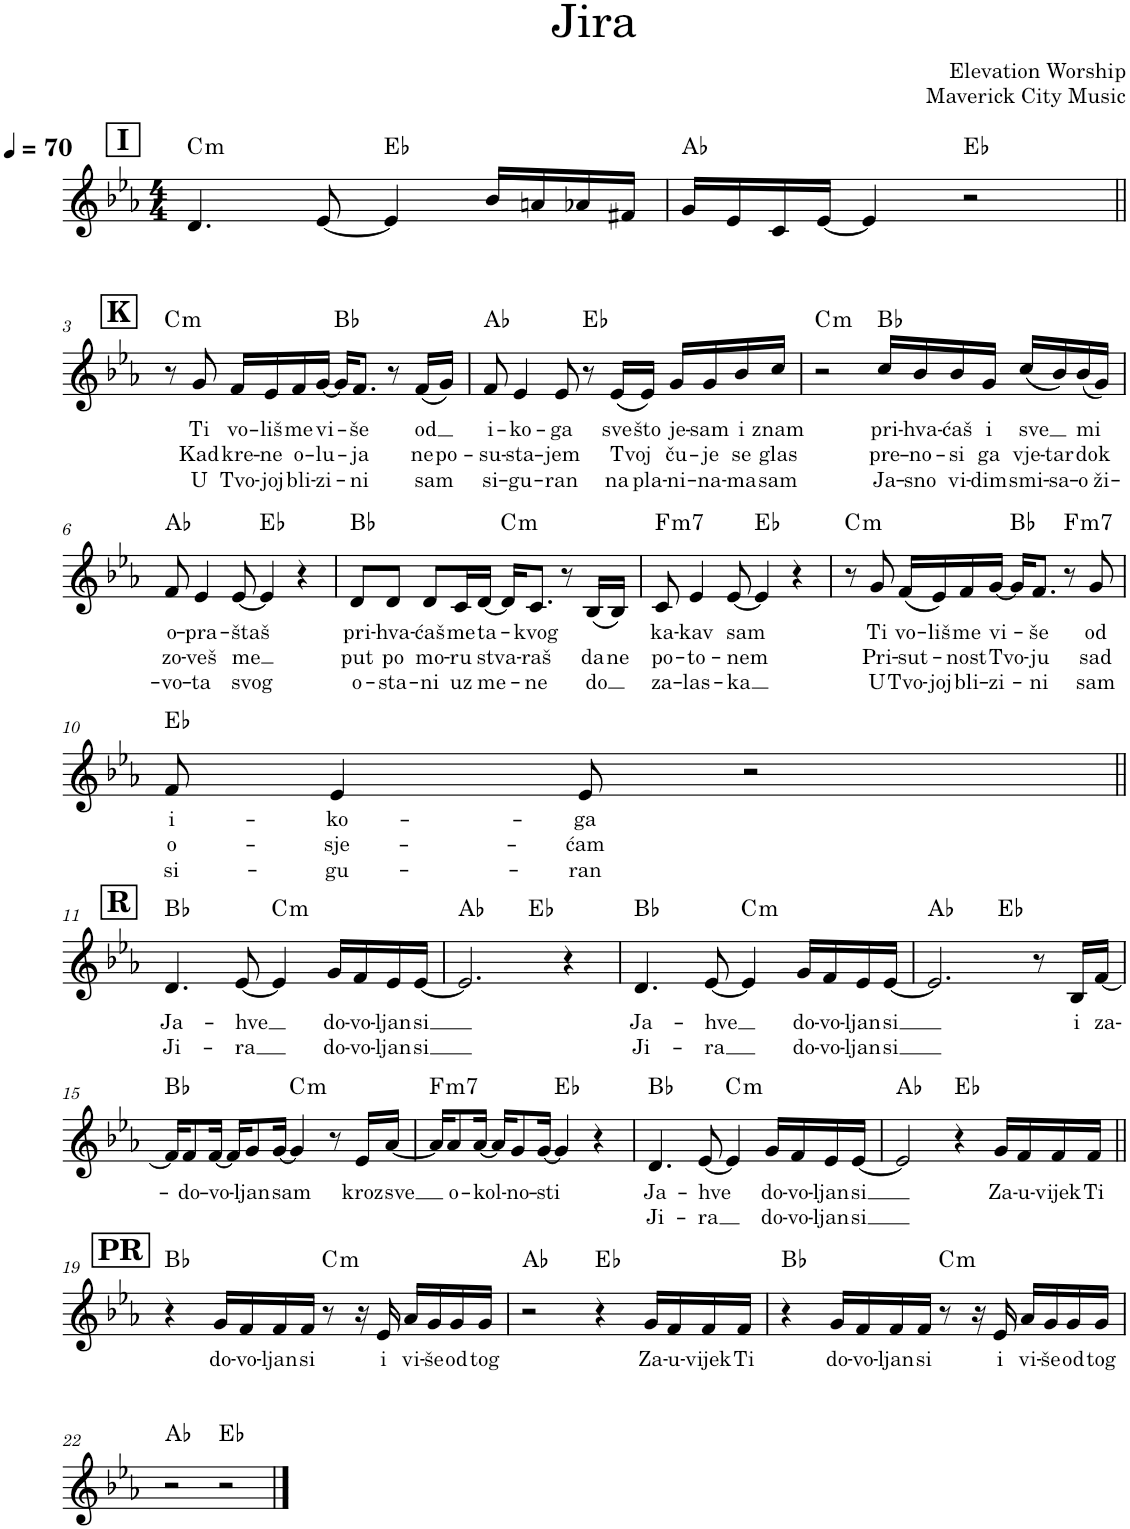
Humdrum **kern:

**kern	**text	**text	**text	**harte
*part1	*part1	*part1	*part1	*part1
*staff1	*staff1	*staff1	*staff1	*
*I"Piano, melodija	*	*	*	*
*I'Pno.	*	*	*	*
*clefG2	*	*	*	*
*k[b-e-a-]	*	*	*	*
*M4/4	*	*	*	*
*MM70	*	*	*	*
!!LO:REH:place=s1:a:B:cj:fs=14:t=I
=1	=1	=1	=1	=1
!	!	!	!	!LO:H:kt=m
4.d/	.	.	.	C:min
[8e-/	.	.	.	.
4e-/]	.	.	.	Eb:maj
16b-/LL	.	.	.	.
16an/	.	.	.	.
16a-X/	.	.	.	.
16f#X/JJ	.	.	.	.
=2	=2	=2	=2	=2
16g/LL	.	.	.	Ab:maj
16e-/	.	.	.	.
16c/	.	.	.	.
[16e-/JJ	.	.	.	.
4e-/]	.	.	.	.
2r	.	.	.	Eb:maj
!!LO:LB:g=z
!!LO:REH:place=s1:a:B:cj:fs=14:t=K
=3||	=3||	=3||	=3||	=3||
!	!	!	!	!LO:H:kt=m
8r	.	.	.	C:min
!	!LO:LY:b	!LO:LY:b	!LO:LY:b	!
8g/	Ti	Kad	U	.
!	!LO:LY:b	!LO:LY:b	!LO:LY:b	!
16f/LL	vo-	kre-	Tvo-	.
!	!LO:LY:b	!LO:LY:b	!LO:LY:b	!
16e-/	-liš	-ne	-joj	.
!	!LO:LY:b	!LO:LY:b	!LO:LY:b	!
16f/	me	o-	bli-	.
!	!LO:LY:b	!LO:LY:b	!LO:LY:b	!
[16g/JJ	vi-	-lu-	-zi-	.
16g/KL]	.	.	.	Bb:maj
!	!LO:LY:b	!LO:LY:b	!LO:LY:b	!
8.f/J	-še	-ja	-ni	.
8r	.	.	.	.
!	!LO:LY:b	!LO:LY:b	!LO:LY:b	!
(16f/LL	od	ne	sam	.
!	!	!LO:LY:b	!	!
16g/JJ)	.	po-	.	.
=4	=4	=4	=4	=4
!	!LO:LY:b	!LO:LY:b	!LO:LY:b	!
8f/	i-	-su-	si-	Ab:maj
!	!LO:LY:b	!LO:LY:b	!LO:LY:b	!
4e-/	-ko-	-sta-	-gu-	.
!	!LO:LY:b	!LO:LY:b	!LO:LY:b	!
8e-/	-ga	-jem	-ran	.
8r	.	.	.	Eb:maj
!	!LO:LY:b	!LO:LY:b	!LO:LY:b	!
(16e-/LL	sve	Tvoj	na	.
!	!LO:LY:b	!	!LO:LY:b	!
16e-/JJ)	što	.	pla-	.
!	!LO:LY:b	!LO:LY:b	!LO:LY:b	!
16g/LL	je-	ču-	-ni-	.
!	!LO:LY:b	!LO:LY:b	!LO:LY:b	!
16g/	-sam	-je	-na-	.
!	!LO:LY:b	!LO:LY:b	!LO:LY:b	!
16b-/	i	se	-ma	.
!	!LO:LY:b	!LO:LY:b	!LO:LY:b	!
16cc/JJ	znam	glas	sam	.
=5	=5	=5	=5	=5
!	!	!	!	!LO:H:kt=m
2r	.	.	.	C:min
!	!LO:LY:b	!LO:LY:b	!LO:LY:b	!
16cc/LL	pri-	pre-	Ja-	Bb:maj
!	!LO:LY:b	!LO:LY:b	!LO:LY:b	!
16b-/	-hva-	-no-	-sno	.
!	!LO:LY:b	!LO:LY:b	!LO:LY:b	!
16b-/	-ćaš	-si	vi-	.
!	!LO:LY:b	!LO:LY:b	!LO:LY:b	!
16g/JJ	i	ga	-dim	.
!	!LO:LY:b	!LO:LY:b	!LO:LY:b	!
(16cc/LL	sve	vje-	smi-	.
!	!	!LO:LY:b	!LO:LY:b	!
16b-/)	.	-tar	-sa-	.
!	!LO:LY:b	!LO:LY:b	!LO:LY:b	!
(16b-/	mi	dok	-o	.
!	!	!	!LO:LY:b	!
16g/JJ)	.	.	ži-	.
!!LO:LB:g=z
=6	=6	=6	=6	=6
!	!LO:LY:b	!LO:LY:b	!LO:LY:b	!
8f/	o-	zo-	-vo-	Ab:maj
!	!LO:LY:b	!LO:LY:b	!LO:LY:b	!
4e-/	-pra-	-veš	-ta	.
!	!LO:LY:b	!LO:LY:b	!LO:LY:b	!
[8e-/	-štaš	me	svog	.
4e-/]	.	.	.	Eb:maj
4r	.	.	.	.
=7	=7	=7	=7	=7
!	!LO:LY:b	!LO:LY:b	!LO:LY:b	!
8d/L	pri-	put	o-	Bb:maj
!	!LO:LY:b	!LO:LY:b	!LO:LY:b	!
8d/J	-hva-	po	-sta-	.
!	!LO:LY:b	!LO:LY:b	!LO:LY:b	!
8d/L	-ćaš	mo-	-ni	.
!	!LO:LY:b	!LO:LY:b	!LO:LY:b	!
16c/L	me	-ru	uz	.
!	!LO:LY:b	!LO:LY:b	!LO:LY:b	!
[16d/JJ	ta-	stva-	me-	.
!	!	!	!	!LO:H:kt=m
16d/KL]	.	.	.	C:min
!	!LO:LY:b	!LO:LY:b	!LO:LY:b	!
8.c/J	-kvog	-raš	-ne	.
8r	.	.	.	.
!	!	!LO:LY:b	!LO:LY:b	!
(16B-/LL	.	da	do	.
!	!	!LO:LY:b	!	!
16B-/JJ)	.	ne	.	.
=8	=8	=8	=8	=8
!	!LO:LY:b	!LO:LY:b	!LO:LY:b	!LO:H:kt=m7
8c/	ka-	po-	za-	F:min7
!	!LO:LY:b	!LO:LY:b	!LO:LY:b	!
4e-/	-kav	-to-	-las-	.
!	!LO:LY:b	!LO:LY:b	!LO:LY:b	!
[8e-/	sam	-nem	-ka	.
4e-/]	.	.	.	Eb:maj
4r	.	.	.	.
=9	=9	=9	=9	=9
!	!	!	!	!LO:H:kt=m
8r	.	.	.	C:min
!	!LO:LY:b	!LO:LY:b	!LO:LY:b	!
8g/	Ti	Pri-	U	.
!	!LO:LY:b	!LO:LY:b	!LO:LY:b	!
(16f/LL	vo-	-sut-	Tvo-	.
!	!LO:LY:b	!	!LO:LY:b	!
16e-/)	-liš	.	-joj	.
!	!LO:LY:b	!LO:LY:b	!LO:LY:b	!
16f/	me	-nost	bli-	.
!	!LO:LY:b	!LO:LY:b	!LO:LY:b	!
[16g/JJ	vi-	Tvo-	-zi-	.
16g/KL]	.	.	.	Bb:maj
!	!LO:LY:b	!LO:LY:b	!LO:LY:b	!
8.f/J	-še	-ju	-ni	.
!	!	!	!	!LO:H:kt=m7
8r	.	.	.	F:min7
!	!LO:LY:b	!LO:LY:b	!LO:LY:b	!
8g/	od	sad	sam	.
!!LO:LB:g=z
=10	=10	=10	=10	=10
!	!LO:LY:b	!LO:LY:b	!LO:LY:b	!
8f/	i-	o-	si-	Eb:maj
!	!LO:LY:b	!LO:LY:b	!LO:LY:b	!
4e-/	-ko-	-sje-	-gu-	.
!	!LO:LY:b	!LO:LY:b	!LO:LY:b	!
8e-/	-ga	-ćam	-ran	.
2r	.	.	.	.
!!LO:LB:g=z
!!LO:REH:place=s1:a:B:cj:fs=14:t=R
=11||	=11||	=11||	=11||	=11||
!	!LO:LY:b	!LO:LY:b	!	!
4.d/	Ja-	Ji-	.	Bb:maj
!	!LO:LY:b	!LO:LY:b	!	!
[8e-/	-hve	-ra	.	.
!	!	!	!	!LO:H:kt=m
4e-/]	.	.	.	C:min
!	!LO:LY:b	!LO:LY:b	!	!
16g/LL	do-	do-	.	.
!	!LO:LY:b	!LO:LY:b	!	!
16f/	-vo-	-vo-	.	.
!	!LO:LY:b	!LO:LY:b	!	!
16e-/	-ljan	-ljan	.	.
!	!LO:LY:b	!LO:LY:b	!	!
[16e-/JJ	si	si	.	.
=12	=12	=12	=12	=12
*^	*	*	*	*
2.e-/]	2ryy	.	.	.	Ab:maj
.	2ryy	.	.	.	Eb:maj
4r	.	.	.	.	.
=13	=13	=13	=13	=13	=13
!	!	!LO:LY:b	!LO:LY:b	!	!
*v	*v	*	*	*	*
4.d/	Ja-	Ji-	.	Bb:maj
!	!LO:LY:b	!LO:LY:b	!	!
[8e-/	-hve	-ra	.	.
!	!	!	!	!LO:H:kt=m
4e-/]	.	.	.	C:min
!	!LO:LY:b	!LO:LY:b	!	!
16g/LL	do-	do-	.	.
!	!LO:LY:b	!LO:LY:b	!	!
16f/	-vo-	-vo-	.	.
!	!LO:LY:b	!LO:LY:b	!	!
16e-/	-ljan	-ljan	.	.
!	!LO:LY:b	!LO:LY:b	!	!
[16e-/JJ	si	si	.	.
=14	=14	=14	=14	=14
*^	*	*	*	*
2.e-/]	2ryy	.	.	.	Ab:maj
.	2ryy	.	.	.	Eb:maj
8r	.	.	.	.	.
!	!	!LO:LY:b	!	!	!
16B-/LL	.	i	.	.	.
!	!	!LO:LY:b	!	!	!
[16f/JJ	.	za-	.	.	.
*v	*v	*	*	*	*
!!LO:LB:g=z
=15	=15	=15	=15	=15
16f/KL]	.	.	.	Bb:maj
!	!LO:LY:b	!	!	!
8f/	-do-	.	.	.
!	!LO:LY:b	!	!	!
[16f/Jk	-vo-	.	.	.
16f/KL]	.	.	.	.
!	!LO:LY:b	!	!	!
8g/	-ljan	.	.	.
!	!LO:LY:b	!	!	!
[16g/Jk	sam	.	.	.
!	!	!	!	!LO:H:kt=m
4g/]	.	.	.	C:min
8r	.	.	.	.
!	!LO:LY:b	!	!	!
16e-/LL	kroz	.	.	.
!	!LO:LY:b	!	!	!
[16a-/JJ	-sve	.	.	.
=16	=16	=16	=16	=16
!	!	!	!	!LO:H:kt=m7
16a-/KL]	.	.	.	F:min7
!	!LO:LY:b	!	!	!
8a-/	o-	.	.	.
!	!LO:LY:b	!	!	!
[16a-/Jk	-kol-	.	.	.
16a-/KL]	.	.	.	.
!	!LO:LY:b	!	!	!
8g/	-no-	.	.	.
!	!LO:LY:b	!	!	!
[16g/Jk	-sti	.	.	.
4g/]	.	.	.	Eb:maj
4r	.	.	.	.
=17	=17	=17	=17	=17
!	!LO:LY:b	!LO:LY:b	!	!
4.d/	Ja-	Ji-	.	Bb:maj
!	!LO:LY:b	!LO:LY:b	!	!
[8e-/	-hve	-ra	.	.
!	!	!	!	!LO:H:kt=m
4e-/]	.	.	.	C:min
!	!LO:LY:b	!LO:LY:b	!	!
16g/LL	do-	do-	.	.
!	!LO:LY:b	!LO:LY:b	!	!
16f/	-vo-	-vo-	.	.
!	!LO:LY:b	!LO:LY:b	!	!
16e-/	-ljan	-ljan	.	.
!	!LO:LY:b	!LO:LY:b	!	!
[16e-/JJ	si	si	.	.
=18	=18	=18	=18	=18
2e-/]	.	.	.	Ab:maj
4r	.	.	.	Eb:maj
!	!LO:LY:b	!	!	!
16g/LL	Za-	.	.	.
!	!LO:LY:b	!	!	!
16f/	-u-	.	.	.
!	!LO:LY:b	!	!	!
16f/	-vijek	.	.	.
!	!LO:LY:b	!	!	!
16f/JJ	Ti	.	.	.
!!LO:LB:g=z
!!LO:REH:place=s1:a:B:cj:fs=14:t=PR
=19||	=19||	=19||	=19||	=19||
4r	.	.	.	Bb:maj
!	!LO:LY:b	!	!	!
16g/LL	do-	.	.	.
!	!LO:LY:b	!	!	!
16f/	-vo-	.	.	.
!	!LO:LY:b	!	!	!
16f/	-ljan	.	.	.
!	!LO:LY:b	!	!	!
16f/JJ	si	.	.	.
!	!	!	!	!LO:H:kt=m
8r	.	.	.	C:min
16r	.	.	.	.
!	!LO:LY:b	!	!	!
16e-/	i	.	.	.
!	!LO:LY:b	!	!	!
16a-/LL	vi-	.	.	.
!	!LO:LY:b	!	!	!
16g/	-še	.	.	.
!	!LO:LY:b	!	!	!
16g/	od	.	.	.
!	!LO:LY:b	!	!	!
16g/JJ	tog	.	.	.
=20	=20	=20	=20	=20
2r	.	.	.	Ab:maj
4r	.	.	.	Eb:maj
!	!LO:LY:b	!	!	!
16g/LL	Za-	.	.	.
!	!LO:LY:b	!	!	!
16f/	-u-	.	.	.
!	!LO:LY:b	!	!	!
16f/	-vijek	.	.	.
!	!LO:LY:b	!	!	!
16f/JJ	Ti	.	.	.
=21	=21	=21	=21	=21
4r	.	.	.	Bb:maj
!	!LO:LY:b	!	!	!
16g/LL	do-	.	.	.
!	!LO:LY:b	!	!	!
16f/	-vo-	.	.	.
!	!LO:LY:b	!	!	!
16f/	-ljan	.	.	.
!	!LO:LY:b	!	!	!
16f/JJ	si	.	.	.
!	!	!	!	!LO:H:kt=m
8r	.	.	.	C:min
16r	.	.	.	.
!	!LO:LY:b	!	!	!
16e-/	i	.	.	.
!	!LO:LY:b	!	!	!
16a-/LL	vi-	.	.	.
!	!LO:LY:b	!	!	!
16g/	-še	.	.	.
!	!LO:LY:b	!	!	!
16g/	od	.	.	.
!	!LO:LY:b	!	!	!
16g/JJ	tog	.	.	.
!!LO:LB:g=z
=22	=22	=22	=22	=22
2r	.	.	.	Ab:maj
2r	.	.	.	Eb:maj
==	==	==	==	==
*-	*-	*-	*-	*-
